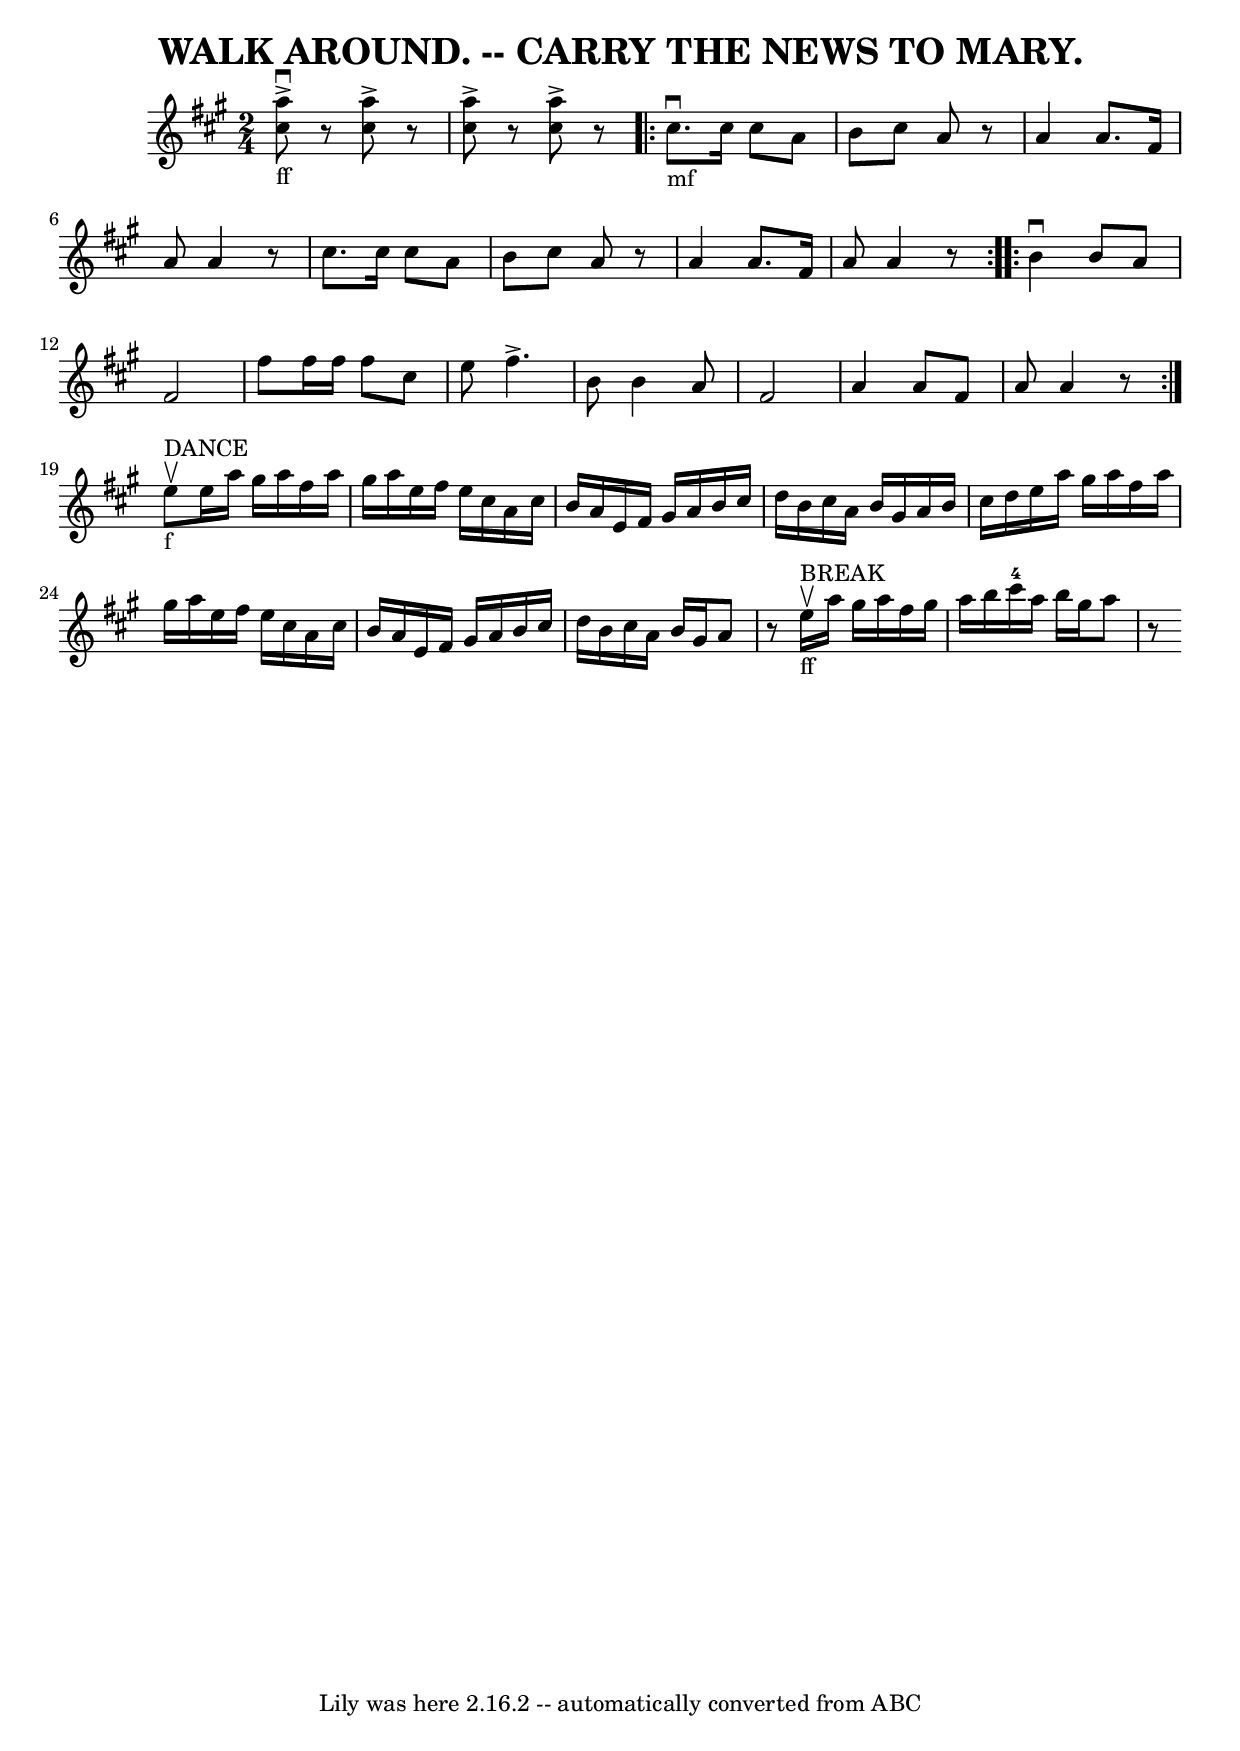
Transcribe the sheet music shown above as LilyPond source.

\version "2.16.2"
\include "Mammoth.ily"
\header {
  %% book = "Coles pg. 26.2"
 crossRefNumber = "2"
 footnotes = ""
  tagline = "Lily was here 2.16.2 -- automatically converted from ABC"
  title = "WALK AROUND. -- CARRY THE NEWS TO MARY."

}
voicedefault =  {


  \time 2/4 
  \key a \major
  << a''8_"ff"^\accent^\downbow cis''8   >>   r8    << cis''8^\accent a''8   >>   r8    |
  << a''8^\accent   
 cis''8   >>   r8   << cis''8^\accent a''8   >>   r8   
  \repeat volta 2 {
 cis''8._"mf"^\downbow cis''16 cis''8 a'8     |
 b'8 cis''8 a'8    r8    |
 a'4 a'8. fis'16    |
 a'8 a'4      r8  |
 cis''8. cis''16 cis''8 a'8    |
 b'8 cis''8 a'8    r8    |
 a'4 a'8. fis'16    |
 a'8 a'4 
    r8   
  }     
  \repeat volta 2 { b'4^\downbow b'8 a'8     |
 fis'2     |
 fis''8 fis''16 fis''16 fis''8 cis''8     |
 e''8 fis''4.^\accent   |
 b'8 b'4 a'8    |
 fis'2     |
 a'4 a'8 fis'8    |
 a'8 a'4    r8   
  } e''8^"DANCE"_"f"^\upbow  |
 e''16 a''16 gis''16 a''16 fis''16 a''16 gis''16 a''16     |
 e''16 fis''16 e''16 cis''16 a'16 cis''16 b'16 a'16     |
 e'16 fis'16 gis'16 a'16 b'16 cis''16 d''16 b'16     |
 cis''16 a'16 b'16 gis'16 a'16 b'16 cis''16 d''16     |
 e''16 a''16 gis''16 a''16 fis''16 a''16 gis''16 a''16      |
 e''16 fis''16 e''16 cis''16 a'16 cis''16 b'16 a'16     |
 e'16 fis'16 gis'16 a'16 b'16 cis''16 d''16 b'16     |
 cis''16 a'16 b'16 gis'16 a'8    r8      \bar " |." e''16_"ff"^"BREAK"^\upbow a''16 gis''16 a''16 fis''16 gis''16 a''16 b''16     |
 cis'''16-4 a''16 b''16 gis''16 a''8    r8 \bar " |."   

}

\score{
  <<

    \context Staff="default"
    {
      \voicedefault 
      
    }

  >>
  \layout {
    
  }
  \midi {
  }

}
